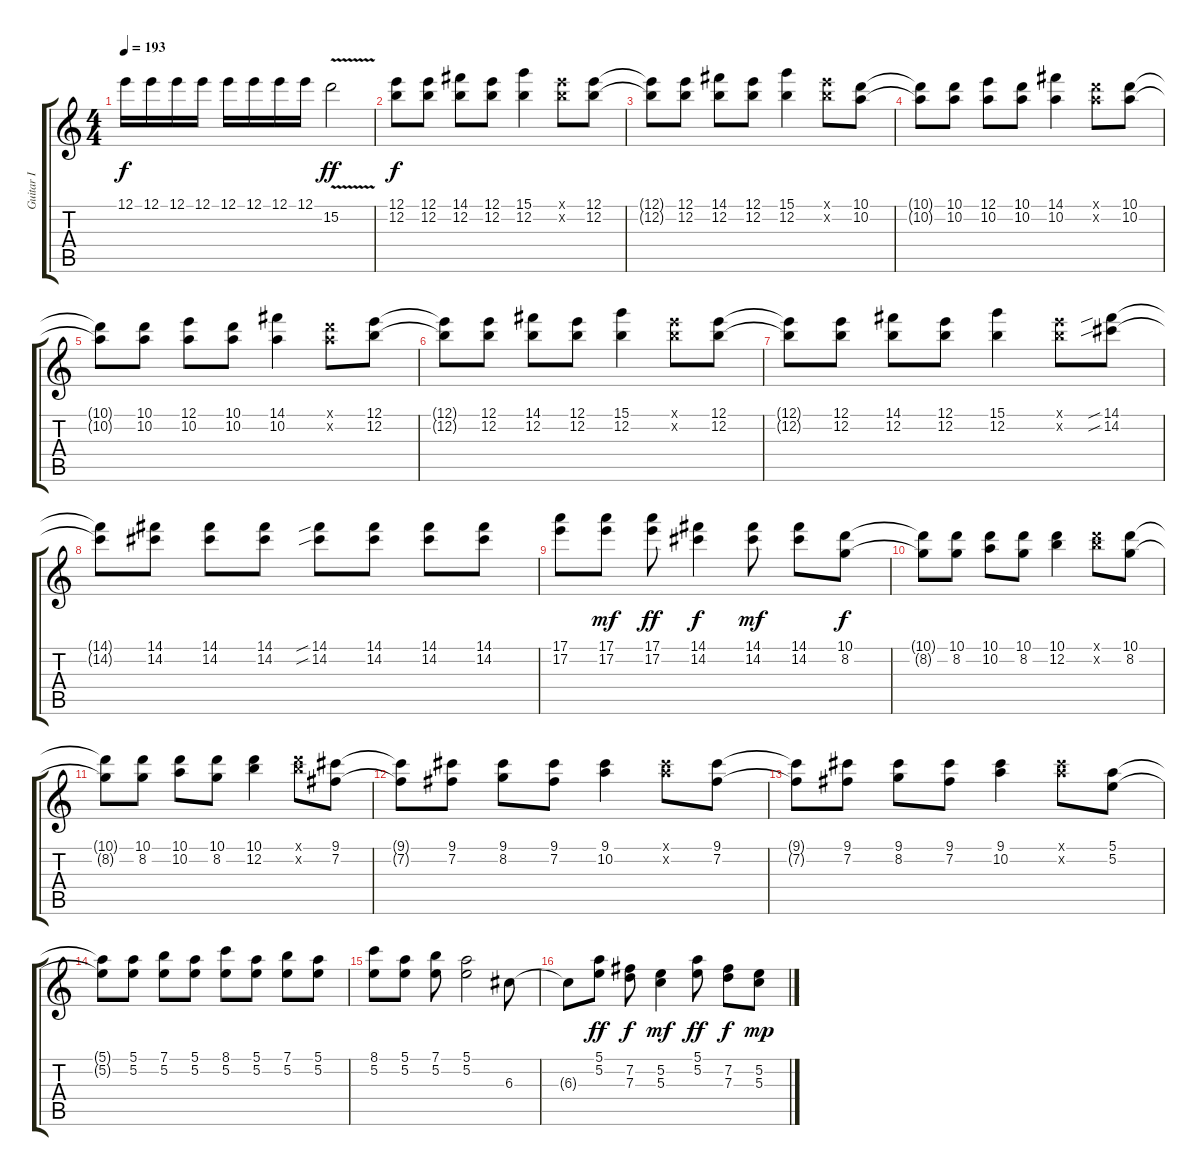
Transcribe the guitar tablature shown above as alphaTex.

\track ("Guitar I" "Guitar I") {instrument distortionguitar}
\staff {score tabs}
\tuning (E4 B3 G3 D3 A2 E2) {hide}
\ts (4 4)
\tempo 193
\clef g2
\ks c
12.1.16{dy f} 12.1.16 12.1.16 12.1.16 12.1.16 12.1.16 12.1.16 12.1.16 15.2{v}.2{dy ff} |
(12.1 12.2).8{dy f} (12.1 12.2).8 (14.1 12.2).8 (12.1 12.2).8 (15.1 12.2).4 (12.1{x} 12.2{x}).8 (12.1 12.2).8 |
(12.1{t} 12.2{t}).8 (12.1 12.2).8 (14.1 12.2).8 (12.1 12.2).8 (15.1 12.2).4 (12.1{x} 12.2{x}).8 (10.1 10.2).8 |
(10.1{t} 10.2{t}).8 (10.1 10.2).8 (12.1 10.2).8 (10.1 10.2).8 (14.1 10.2).4 (10.1{x} 10.2{x}).8 (10.1 10.2).8 |
(10.1{t} 10.2{t}).8 (10.1 10.2).8 (12.1 10.2).8 (10.1 10.2).8 (14.1 10.2).4 (10.1{x} 10.2{x}).8 (12.1 12.2).8 |
(12.1{t} 12.2{t}).8 (12.1 12.2).8 (14.1 12.2).8 (12.1 12.2).8 (15.1 12.2).4 (12.1{x} 12.2{x}).8 (12.1 12.2).8 |
(12.1{t} 12.2{t}).8 (12.1 12.2).8 (14.1 12.2).8 (12.1 12.2).8 (15.1 12.2).4 (12.1{x} 12.2{x}).8 (14.1{sib} 14.2{sib}).8 |
(14.1{t} 14.2{t}).8 (14.1 14.2).8 (14.1 14.2).8 (14.1 14.2).8 (14.1{sib} 14.2{sib}).8 (14.1 14.2).8 (14.1 14.2).8 (14.1 14.2).8 |
(17.1 17.2).8 (17.1 17.2).8{dy mf} (17.1 17.2).8{dy ff} (14.1 14.2).4{dy f} (14.1 14.2).8{dy mf} (14.1 14.2).8 (10.1 8.2).8{dy f} |
(10.1{t} 8.2{t}).8 (10.1 8.2).8 (10.1 10.2).8 (10.1 8.2).8 (10.1 12.2).4 (10.1{x} 12.2{x}).8 (10.1 8.2).8 |
(10.1{t} 8.2{t}).8 (10.1 8.2).8 (10.1 10.2).8 (10.1 8.2).8 (10.1 12.2).4 (10.1{x} 12.2{x}).8 (9.1 7.2).8 |
(9.1{t} 7.2{t}).8 (9.1 7.2).8 (9.1 8.2).8 (9.1 7.2).8 (9.1 10.2).4 (9.1{x} 10.2{x}).8 (9.1 7.2).8 |
(9.1{t} 7.2{t}).8 (9.1 7.2).8 (9.1 8.2).8 (9.1 7.2).8 (9.1 10.2).4 (9.1{x} 10.2{x}).8 (5.1 5.2).8 |
(5.1{t} 5.2{t}).8 (5.1 5.2).8 (7.1 5.2).8 (5.1 5.2).8 (8.1 5.2).8 (5.1 5.2).8 (7.1 5.2).8 (5.1 5.2).8 |
(8.1 5.2).8 (5.1 5.2).8 (7.1 5.2).8 (5.1 5.2).2 6.3.8 |
6.3{t}.8 (5.1 5.2).8{dy ff} (7.2 7.3).8{dy f} (5.2 5.3).4{dy mf} (5.1 5.2).8{dy ff} (7.2 7.3).8{dy f} (5.2 5.3).8{dy mp}
